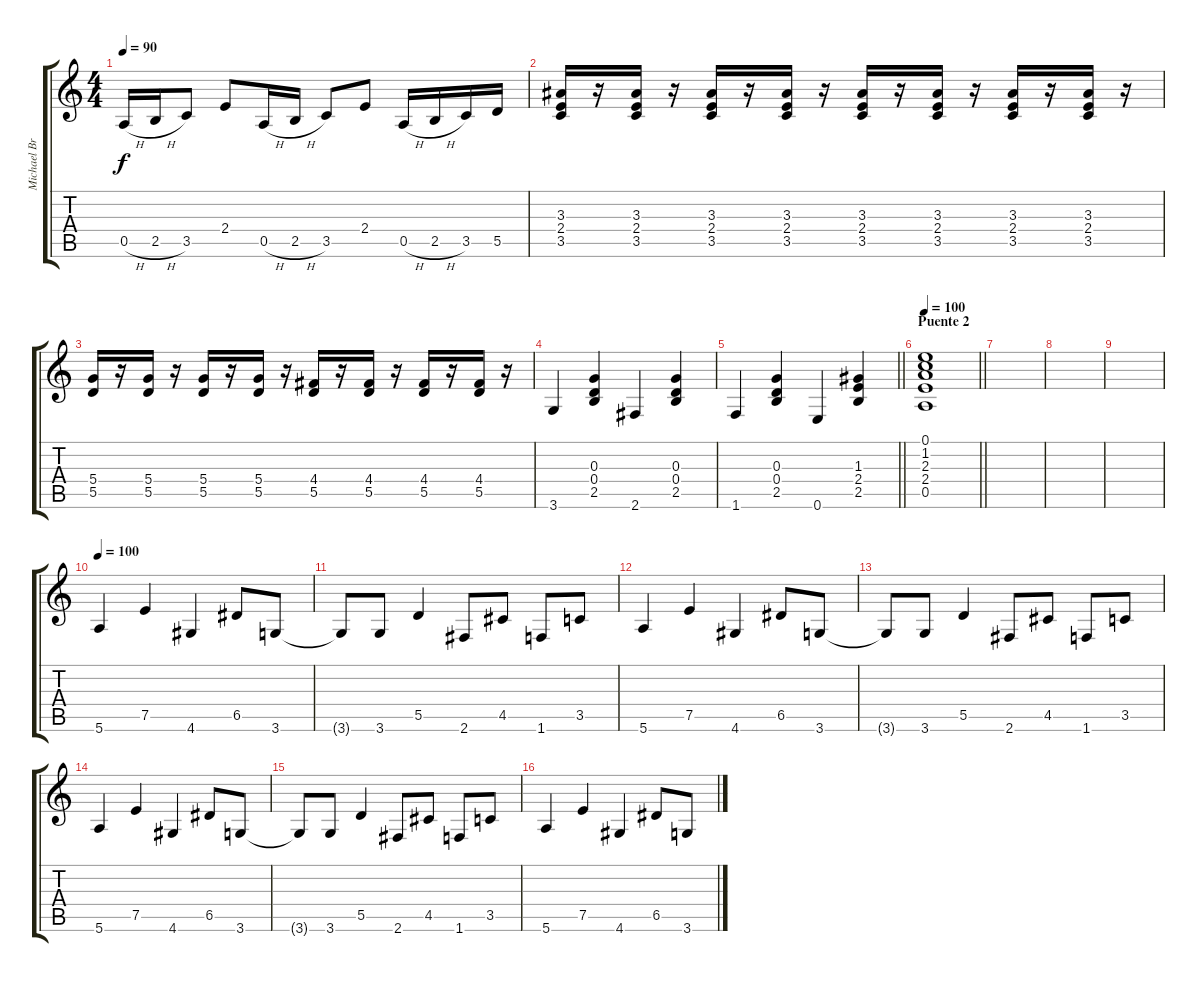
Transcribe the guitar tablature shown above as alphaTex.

\track ("Michael Bruce" "Michael Br") {instrument overdrivenguitar}
\staff {score tabs}
\tuning (E4 B3 G3 D3 A2 E2) {hide}
\ts (4 4)
\tempo 90
\clef g2
\ks c
0.5{h}.16{dy f} 2.5{h}.16 3.5.8 2.4.8 0.5{h}.16 2.5{h}.16 3.5.8 2.4.8 0.5{h}.16 2.5{h}.16 3.5.16 5.5.16 |
(3.3 2.4 3.5).16 r.16 (3.3 2.4 3.5).16 r.16 (3.3 2.4 3.5).16 r.16 (3.3 2.4 3.5).16 r.16 (3.3 2.4 3.5).16 r.16 (3.3 2.4 3.5).16 r.16 (3.3 2.4 3.5).16 r.16 (3.3 2.4 3.5).16 r.16 |
(5.4 5.5).16 r.16 (5.4 5.5).16 r.16 (5.4 5.5).16 r.16 (5.4 5.5).16 r.16 (4.4 5.5).16 r.16 (4.4 5.5).16 r.16 (4.4 5.5).16 r.16 (4.4 5.5).16 r.16 |
3.6.4{instrument electricguitarclean} (0.3 0.4 2.5).4 2.6.4 (0.3 0.4 2.5).4 |
\barLineRight lightlight
1.6.4 (0.3 0.4 2.5).4 0.6.4 (1.3 2.4 2.5).4 |
\section ("" "Puente 2")
\tempo 100
\barLineRight lightlight
(0.1 1.2 2.3 2.4 0.5).1 |
|
|
|
\tempo 100
5.6.4 7.5.4 4.6.4 6.5.8 3.6.8 |
3.6{t}.8 3.6.8 5.5.4 2.6.8 4.5.8 1.6.8 3.5.8 |
5.6.4 7.5.4 4.6.4 6.5.8 3.6.8 |
3.6{t}.8 3.6.8 5.5.4 2.6.8 4.5.8 1.6.8 3.5.8 |
5.6.4 7.5.4 4.6.4 6.5.8 3.6.8 |
3.6{t}.8 3.6.8 5.5.4 2.6.8 4.5.8 1.6.8 3.5.8 |
5.6.4 7.5.4 4.6.4 6.5.8 3.6.8
